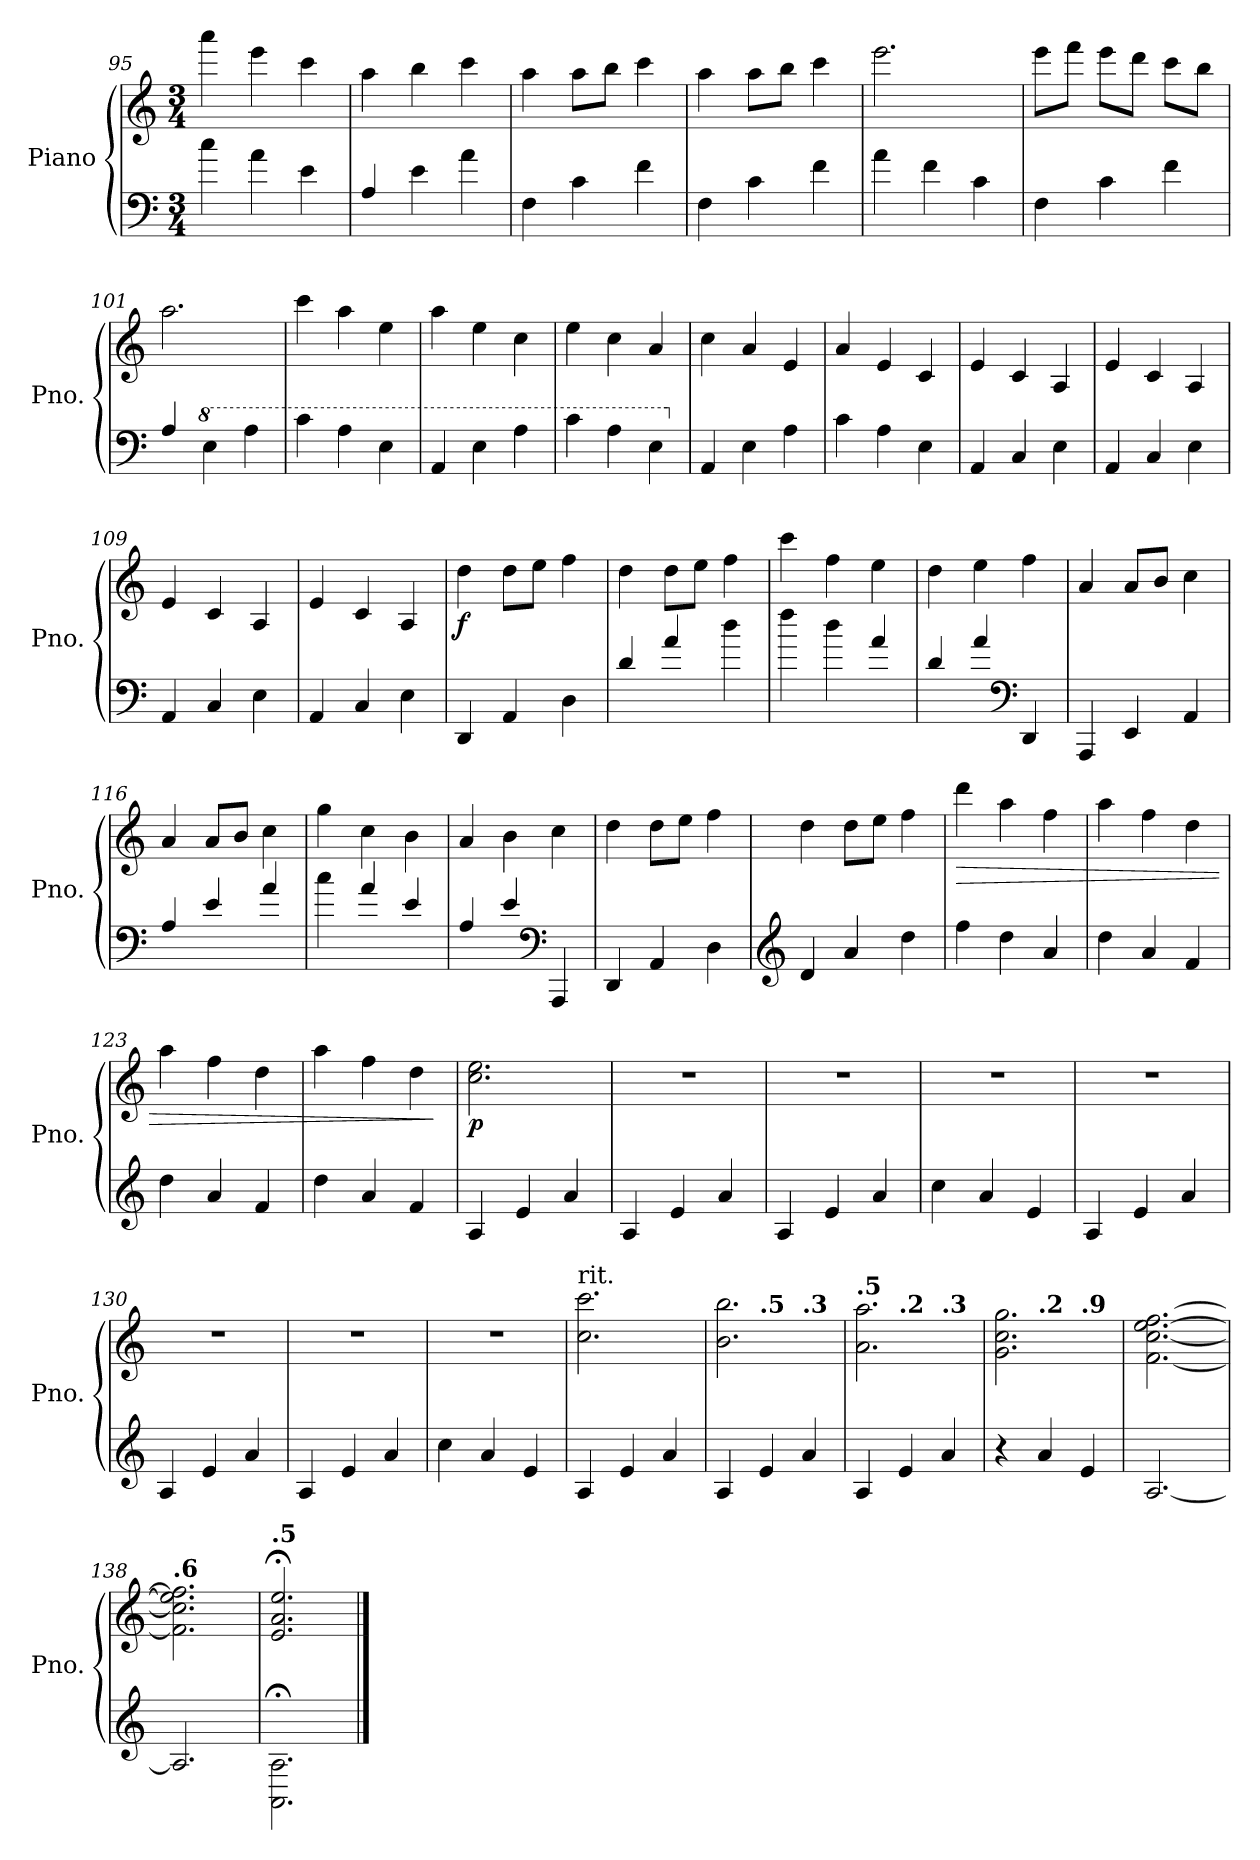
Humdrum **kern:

**kern	**kern	**dynam
*part1	*part1	*part1
*staff2	*staff1	*staff1/2
*I"Piano	*	*
*I'Pno.	*	*
*clefF4	*clefG2	*
*k[]	*k[]	*
*M3/4	*M3/4	*
=95	=95	=95
4cc\	4aaa\	.
4a\	4eee\	.
4e\	4ccc\	.
=96	=96	=96
4A/	4aa\	.
4e\	4bb\	.
4a\	4ccc\	.
=97	=97	=97
4F\	4aa\	.
4c\	8aa\L	.
.	8bb\J	.
4f\	4ccc\	.
=98	=98	=98
4F\	4aa\	.
4c\	8aa\L	.
.	8bb\J	.
4f\	4ccc\	.
=99	=99	=99
4a\	2.eee\	.
4f\	.	.
4c\	.	.
=100	=100	=100
4F\	8eee\L	.
.	8fff\J	.
4c\	8eee\L	.
.	8ddd\J	.
4f\	8ccc\L	.
.	8bb\J	.
!!LO:LB:g=z
=101	=101	=101
4A/	2.aa\	.
*8va	*	*
4e\	.	.
4a\	.	.
=102	=102	=102
4cc\	4ccc\	.
4a\	4aa\	.
4e\	4ee\	.
=103	=103	=103
4A/	4aa\	.
4e\	4ee\	.
4a\	4cc\	.
=104	=104	=104
4cc\	4ee\	.
4a\	4cc\	.
4e\	4a/	.
=105	=105	=105
*X8va	*	*
4AA/	4cc\	.
4E\	4a/	.
4A\	4e/	.
=106	=106	=106
4c\	4a/	.
4A\	4e/	.
4E\	4c/	.
=107	=107	=107
4AA/	4e/	.
4C/	4c/	.
4E\	4A/	.
=108	=108	=108
4AA/	4e/	.
4C/	4c/	.
4E\	4A/	.
=109	=109	=109
4AA/	4e/	.
4C/	4c/	.
4E\	4A/	.
=110	=110	=110
4AA/	4e/	.
4C/	4c/	.
4E\	4A/	.
!!LO:PB:g=z
=111	=111	=111
!	!	!LO:DY:b
4DD/	4dd\	f
4AA/	8dd\L	.
.	8ee\J	.
4D\	4ff\	.
=112	=112	=112
4d/	4dd\	.
4a/	8dd\L	.
.	8ee\J	.
4dd\	4ff\	.
=113	=113	=113
4ff\	4ccc\	.
4dd\	4ff\	.
4a/	4ee\	.
=114	=114	=114
4d/	4dd\	.
4a/	4ee\	.
*clefF4	*	*
4DD/	4ff\	.
=115	=115	=115
4AAA/	4a/	.
4EE/	8a/L	.
.	8b/J	.
4AA/	4cc\	.
=116	=116	=116
4A/	4a/	.
4e/	8a/L	.
.	8b/J	.
4a/	4cc\	.
=117	=117	=117
4cc\	4gg\	.
4a/	4cc\	.
4e/	4b\	.
=118	=118	=118
4A/	4a/	.
4e/	4b\	.
*clefF4	*	*
4AAA/	4cc\	.
=119	=119	=119
4DD/	4dd\	.
4AA/	8dd\L	.
.	8ee\J	.
4D\	4ff\	.
=120	=120	=120
*clefG2	*	*
4d/	4dd\	.
4a/	8dd\L	.
.	8ee\J	.
4dd\	4ff\	.
!!LO:LB:g=z
=121	=121	=121
!	!	!LO:HP:b
4ff\	4ddd\	>
4dd\	4aa\	.
4a/	4ff\	.
=122	=122	=122
4dd\	4aa\	.
4a/	4ff\	.
4f/	4dd\	.
=123	=123	=123
4dd\	4aa\	.
4a/	4ff\	.
4f/	4dd\	.
=124	=124	=124
4dd\	4aa\	.
4a/	4ff\	.
4f/	4dd\	.
.	.	]
=125	=125	=125
!	!	!LO:DY:b
4A/	2.cc\ 2.ee\	p
4e/	.	.
4a/	.	.
=126	=126	=126
4A/	2.r	.
4e/	.	.
4a/	.	.
=127	=127	=127
4A/	2.r	.
4e/	.	.
4a/	.	.
=128	=128	=128
4cc\	2.r	.
4a/	.	.
4e/	.	.
=129	=129	=129
4A/	2.r	.
4e/	.	.
4a/	.	.
=130	=130	=130
4A/	2.r	.
4e/	.	.
4a/	.	.
=131	=131	=131
4A/	2.r	.
4e/	.	.
4a/	.	.
=132	=132	=132
4cc\	2.r	.
4a/	.	.
4e/	.	.
!!LO:LB:g=z
=133	=133	=133
*	*MM205	*
!	!LO:TX:a:t=rit.	!
4A/	2.cc\ 2.ccc\	.
*	*MM204	*
4e/	.	.
*	*MM202	*
4a/	.	.
=134	=134	=134
*	*MM199	*
!	!LO:TX:a:B:t=.1	!
*	*^	*
*	*	*^	*
4A/	2.b\ 2.bb\	4ryy	2ryy	.
*	*MM195	*	*	*
!	!	!LO:TX:a:B:t=.5	!	!
4e/	.	2ryy	.	.
*	*MM191	*	*	*
!	!	!	!LO:TX:a:B:t=.3	!
4a/	.	.	4ryy	.
=135	=135	=135	=135	=135
*	*MM186	*	*	*
!	!LO:TX:a:B:t=.5	!	!	!
4A/	2.a\ 2.aa\	4ryy	2ryy	.
*	*MM181	*	*	*
!	!	!LO:TX:a:B:t=.2	!	!
4e/	.	2ryy	.	.
*	*MM175	*	*	*
!	!	!	!LO:TX:a:B:t=.3	!
4a/	.	.	4ryy	.
=136	=136	=136	=136	=136
*	*MM169	*	*	*
4r	2.g\ 2.cc\ 2.gg\	4ryy	2ryy	.
*	*MM162	*	*	*
!	!	!LO:TX:a:B:t=.2	!	!
4a/	.	2ryy	.	.
*	*MM154	*	*	*
!	!	!	!LO:TX:a:B:t=.9	!
4e/	.	.	4ryy	.
*	*v	*v	*v	*
=137	=137	=137
*	*MM147	*
*	*^	*
*	*	*^	*
!	!LO:TX:a:B:t=.2	!	!	!
*	*v	*v	*v	*
[2.A/	[2.f\ [2.cc\ [2.ee\ [2.ff\	.
=138	=138	=138
*	*MM121	*
!	!LO:TX:a:B:t=.6	!
2.A/]	2.f\] 2.cc\] 2.ee\] 2.ff\]	.
=139	=139	=139
*	*MM92	*
!	!LO:TX:a:B:t=.5	!
2.AA\;< 2.A\;<	2.e/;< 2.a/;< 2.ee/;<	.
==	==	==
*-	*-	*-
